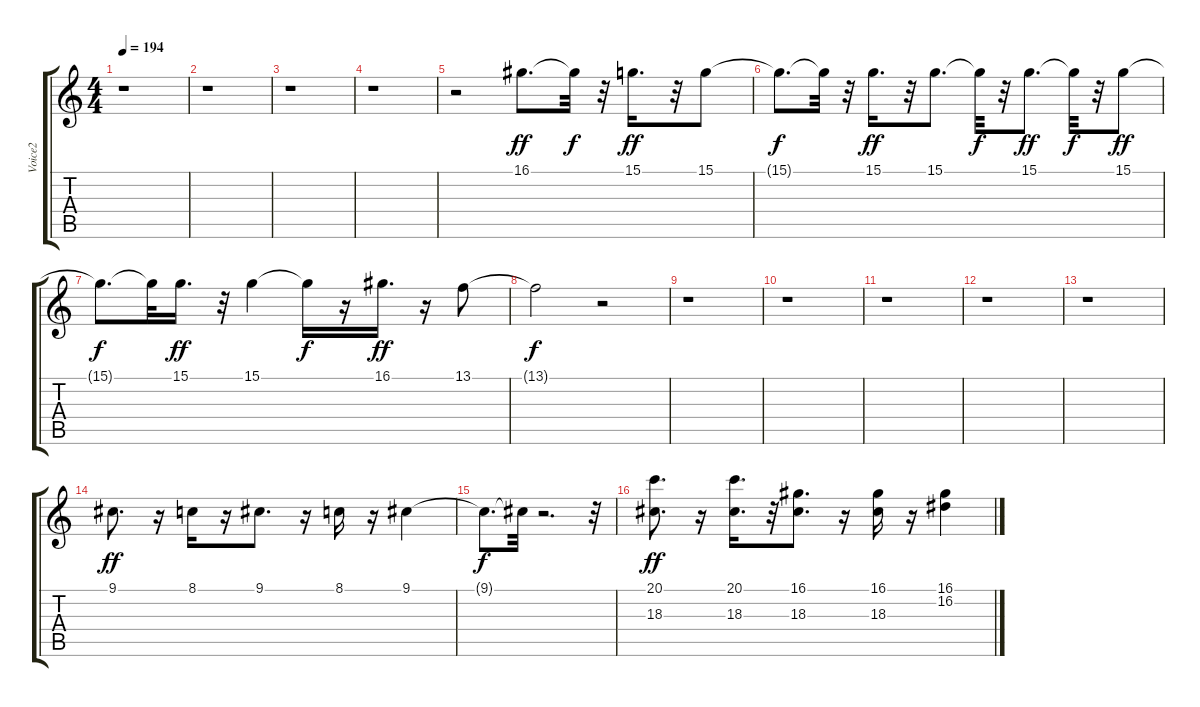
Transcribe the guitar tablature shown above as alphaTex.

\track ("Voice2" "Voice2") {instrument voiceoohs}
\staff {score tabs}
\tuning (E4 B3 G3 D3 A2 E2) {hide}
\ts (4 4)
\tempo 194
\clef g2
\ks c
r.1{dy f} |
r.1 |
r.1 |
r.1 |
r.2 16.1.8{d dy ff} 16.1{t}.32{dy f} r.32 15.1.16{d dy ff} r.32 15.1.8 |
15.1{t}.8{d dy f} 15.1{t}.32 r.32 15.1.16{d dy ff} r.32 15.1.8{d} 15.1{t}.32{dy f} r.32 15.1.8{d dy ff} 15.1{t}.32{dy f} r.32 15.1.8{dy ff} |
15.1{t}.8{d dy f} 15.1{t}.32 15.1.16{d dy ff} r.32 15.1.4 15.1{t}.16{dy f} r.16 16.1.16{d dy ff} r.16 13.1.8 |
13.1{t}.2{dy f} r.2 |
r.1 |
r.1 |
r.1 |
r.1 |
r.1 |
9.1.8{d dy ff} r.16 8.1.16 r.16 9.1.8{d} r.16 8.1.16 r.16 9.1.4 |
9.1{t}.8{d dy f} 9.1{t}.32 r.2{d} r.32 |
(20.1 18.3).8{d dy ff} r.16 (20.1 18.3).16{d} r.32 (16.1 18.3).8{d} r.16 (16.1 18.3).16 r.16 (16.1 16.2).4
